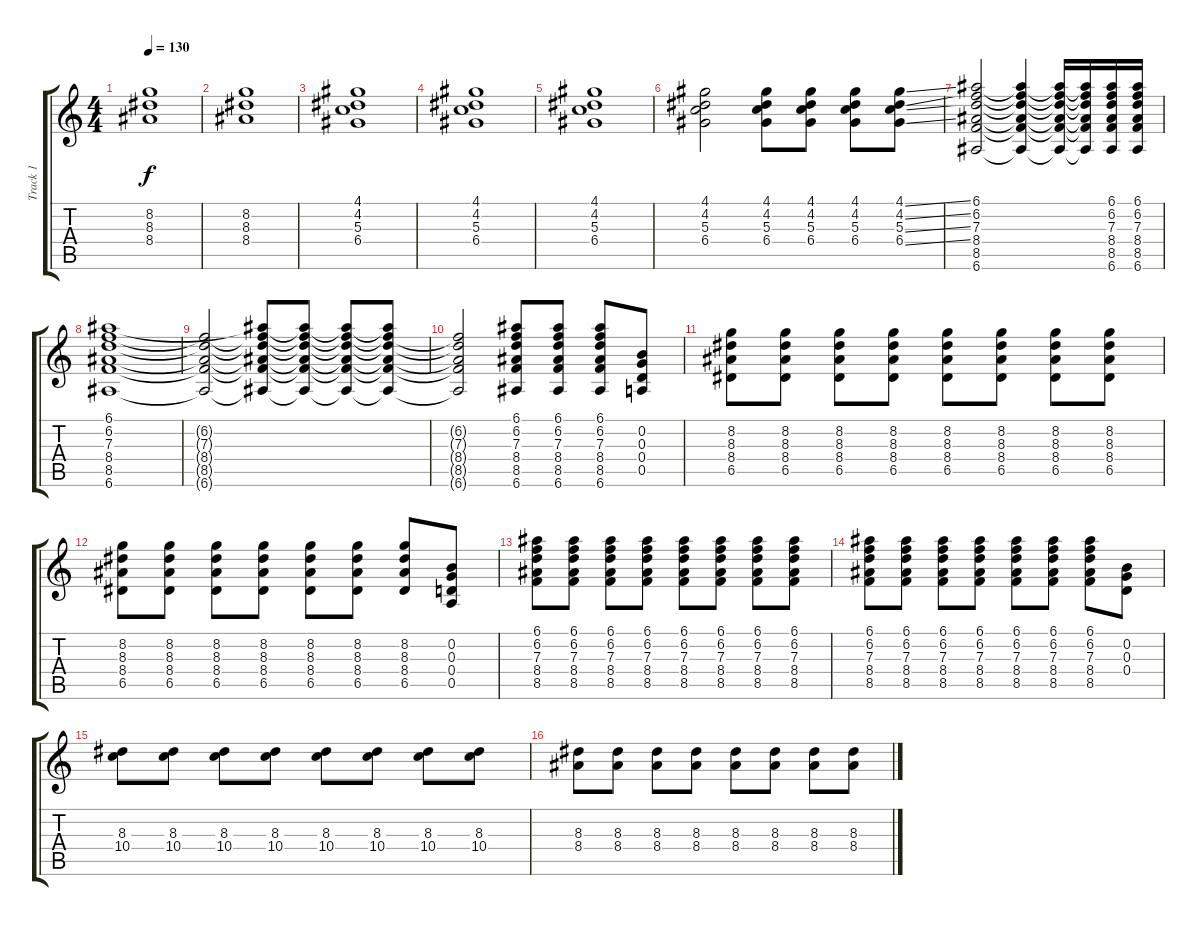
\track ("Track 1" "Track 1") {instrument overdrivenguitar}
\staff {score tabs}
\tuning (E4 B3 G3 D3 A2 E2) {hide}
\ts (4 4)
\tempo 130
\clef g2
\ks c
(8.2 8.3 8.4).1{dy f} |
(8.2 8.3 8.4).1 |
(4.1 4.2 5.3 6.4).1 |
(4.1 4.2 5.3 6.4).1 |
(4.1 4.2 5.3 6.4).1 |
(4.1 4.2 5.3 6.4).2 (4.1 4.2 5.3 6.4).8 (4.1 4.2 5.3 6.4).8 (4.1 4.2 5.3 6.4).8 (4.1{ss} 4.2{ss} 5.3{ss} 6.4{ss}).8 |
(6.1 6.2 7.3 8.4 8.5 6.6).2 (6.1{t} 6.2{t} 7.3{t} 8.4{t} 8.5{t} 6.6{t}).4 (6.1{t} 6.2{t} 7.3{t} 8.4{t} 8.5{t} 6.6{t}).16 (6.1{t} 6.2{t} 7.3{t} 8.4{t} 8.5{t} 6.6{t}).16 (6.1 6.2 7.3 8.4 8.5 6.6).16 (6.1 6.2 7.3 8.4 8.5 6.6).16 |
(6.1 6.2 7.3 8.4 8.5 6.6).1 |
(6.2{t} 7.3{t} 8.4{t} 8.5{t} 6.6{t}).2 (6.1{t} 6.2{t} 7.3{t} 8.4{t} 8.5{t} 6.6{t}).8 (6.1{t} 6.2{t} 7.3{t} 8.4{t} 8.5{t} 6.6{t}).8 (6.1{t} 6.2{t} 7.3{t} 8.4{t} 8.5{t} 6.6{t}).8 (6.1{t} 6.2{t} 7.3{t} 8.4{t} 8.5{t} 6.6{t}).8 |
(6.2{t} 7.3{t} 8.4{t} 8.5{t} 6.6{t}).2 (6.1 6.2 7.3 8.4 8.5 6.6).8 (6.1 6.2 7.3 8.4 8.5 6.6).8 (6.1 6.2 7.3 8.4 8.5 6.6).8 (0.2 0.3 0.4 0.5).8 |
(8.2 8.3 8.4 6.5).8 (8.2 8.3 8.4 6.5).8 (8.2 8.3 8.4 6.5).8 (8.2 8.3 8.4 6.5).8 (8.2 8.3 8.4 6.5).8 (8.2 8.3 8.4 6.5).8 (8.2 8.3 8.4 6.5).8 (8.2 8.3 8.4 6.5).8 |
(8.2 8.3 8.4 6.5).8 (8.2 8.3 8.4 6.5).8 (8.2 8.3 8.4 6.5).8 (8.2 8.3 8.4 6.5).8 (8.2 8.3 8.4 6.5).8 (8.2 8.3 8.4 6.5).8 (8.2 8.3 8.4 6.5).8 (0.2 0.3 0.4 0.5).8 |
(6.1 6.2 7.3 8.4 8.5).8 (6.1 6.2 7.3 8.4 8.5).8 (6.1 6.2 7.3 8.4 8.5).8 (6.1 6.2 7.3 8.4 8.5).8 (6.1 6.2 7.3 8.4 8.5).8 (6.1 6.2 7.3 8.4 8.5).8 (6.1 6.2 7.3 8.4 8.5).8 (6.1 6.2 7.3 8.4 8.5).8 |
(6.1 6.2 7.3 8.4 8.5).8 (6.1 6.2 7.3 8.4 8.5).8 (6.1 6.2 7.3 8.4 8.5).8 (6.1 6.2 7.3 8.4 8.5).8 (6.1 6.2 7.3 8.4 8.5).8 (6.1 6.2 7.3 8.4 8.5).8 (6.1 6.2 7.3 8.4 8.5).8 (0.2 0.3 0.4).8 |
(8.3 10.4).8 (8.3 10.4).8 (8.3 10.4).8 (8.3 10.4).8 (8.3 10.4).8 (8.3 10.4).8 (8.3 10.4).8 (8.3 10.4).8 |
(8.3 8.4).8 (8.3 8.4).8 (8.3 8.4).8 (8.3 8.4).8 (8.3 8.4).8 (8.3 8.4).8 (8.3 8.4).8 (8.3 8.4).8
